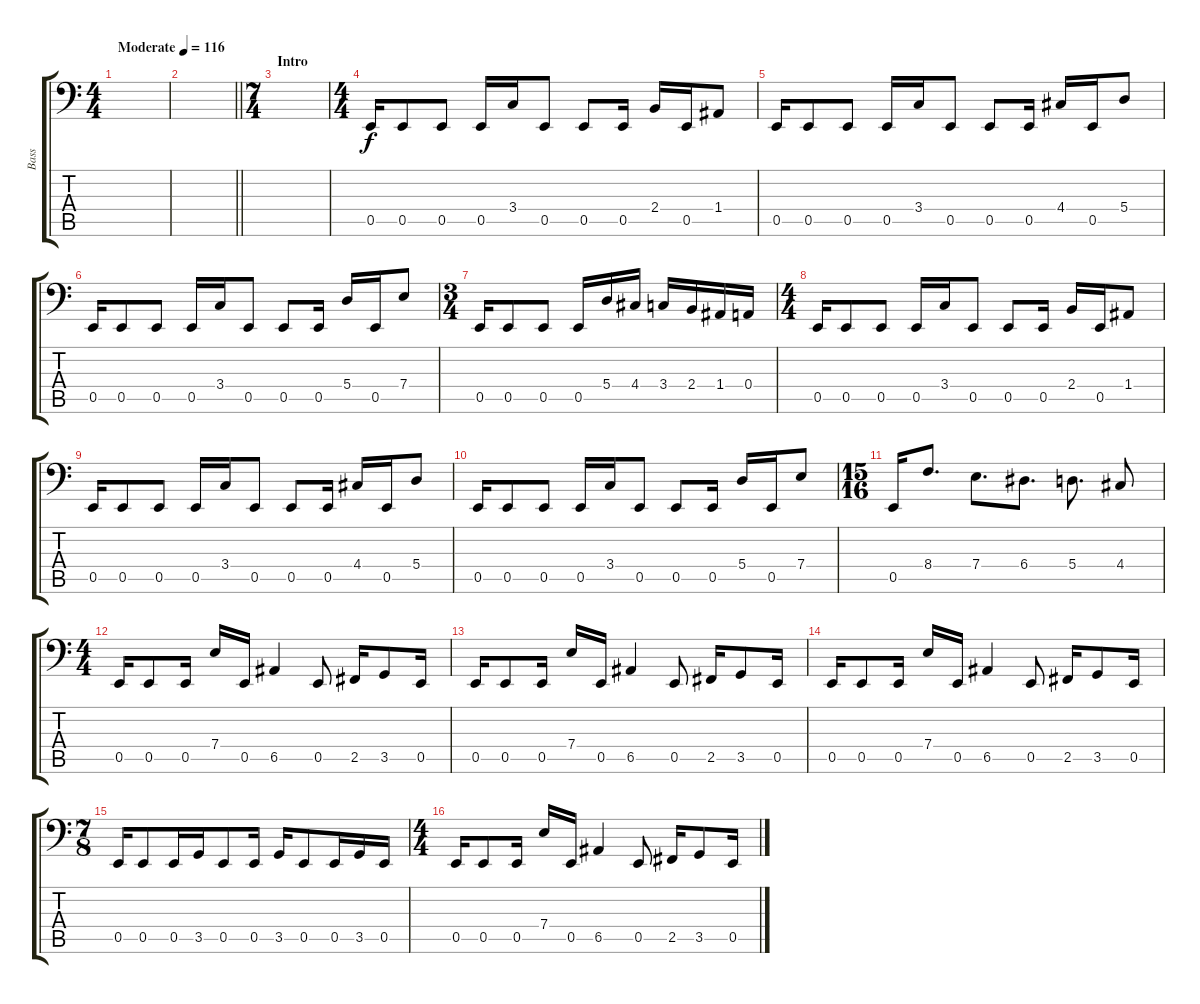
\track ("Bass" "Bass") {instrument slapbass2}
\staff {score tabs}
\tuning (C3 G2 D2 A1 E1 B0) {hide}
\ts (4 4)
\tempo (116 "Moderate")
\clef f4
\ks c
|
\barLineRight lightlight
|
\ts (7 4)
\section ("" "Intro")
|
\ts (4 4)
0.5.16 0.5.8 0.5.8 0.5.16 3.4.16 0.5.8 0.5.8 0.5.16 2.4.16 0.5.16 1.4.8 |
0.5.16 0.5.8 0.5.8 0.5.16 3.4.16 0.5.8 0.5.8 0.5.16 4.4.16 0.5.16 5.4.8 |
0.5.16 0.5.8 0.5.8 0.5.16 3.4.16 0.5.8 0.5.8 0.5.16 5.4.16 0.5.16 7.4.8 |
\ts (3 4)
0.5.16 0.5.8 0.5.8 0.5.16 5.4.16 4.4.16 3.4.16 2.4.16 1.4.16 0.4.16 |
\ts (4 4)
0.5.16 0.5.8 0.5.8 0.5.16 3.4.16 0.5.8 0.5.8 0.5.16 2.4.16 0.5.16 1.4.8 |
0.5.16 0.5.8 0.5.8 0.5.16 3.4.16 0.5.8 0.5.8 0.5.16 4.4.16 0.5.16 5.4.8 |
0.5.16 0.5.8 0.5.8 0.5.16 3.4.16 0.5.8 0.5.8 0.5.16 5.4.16 0.5.16 7.4.8 |
\ts (15 16)
0.5.16 8.4.8{d} 7.4.8{d} 6.4.8{d} 5.4.8{d} 4.4.8 |
\ts (4 4)
0.5.16 0.5.8 0.5.16 7.4.16 0.5.16 6.5.4 0.5.8 2.5.16 3.5.8 0.5.16 |
0.5.16 0.5.8 0.5.16 7.4.16 0.5.16 6.5.4 0.5.8 2.5.16 3.5.8 0.5.16 |
0.5.16 0.5.8 0.5.16 7.4.16 0.5.16 6.5.4 0.5.8 2.5.16 3.5.8 0.5.16 |
\ts (7 8)
0.5.16 0.5.8 0.5.16 3.5.16 0.5.8 0.5.16 3.5.16 0.5.8 0.5.16 3.5.16 0.5.16 |
\ts (4 4)
0.5.16 0.5.8 0.5.16 7.4.16 0.5.16 6.5.4 0.5.8 2.5.16 3.5.8 0.5.16
